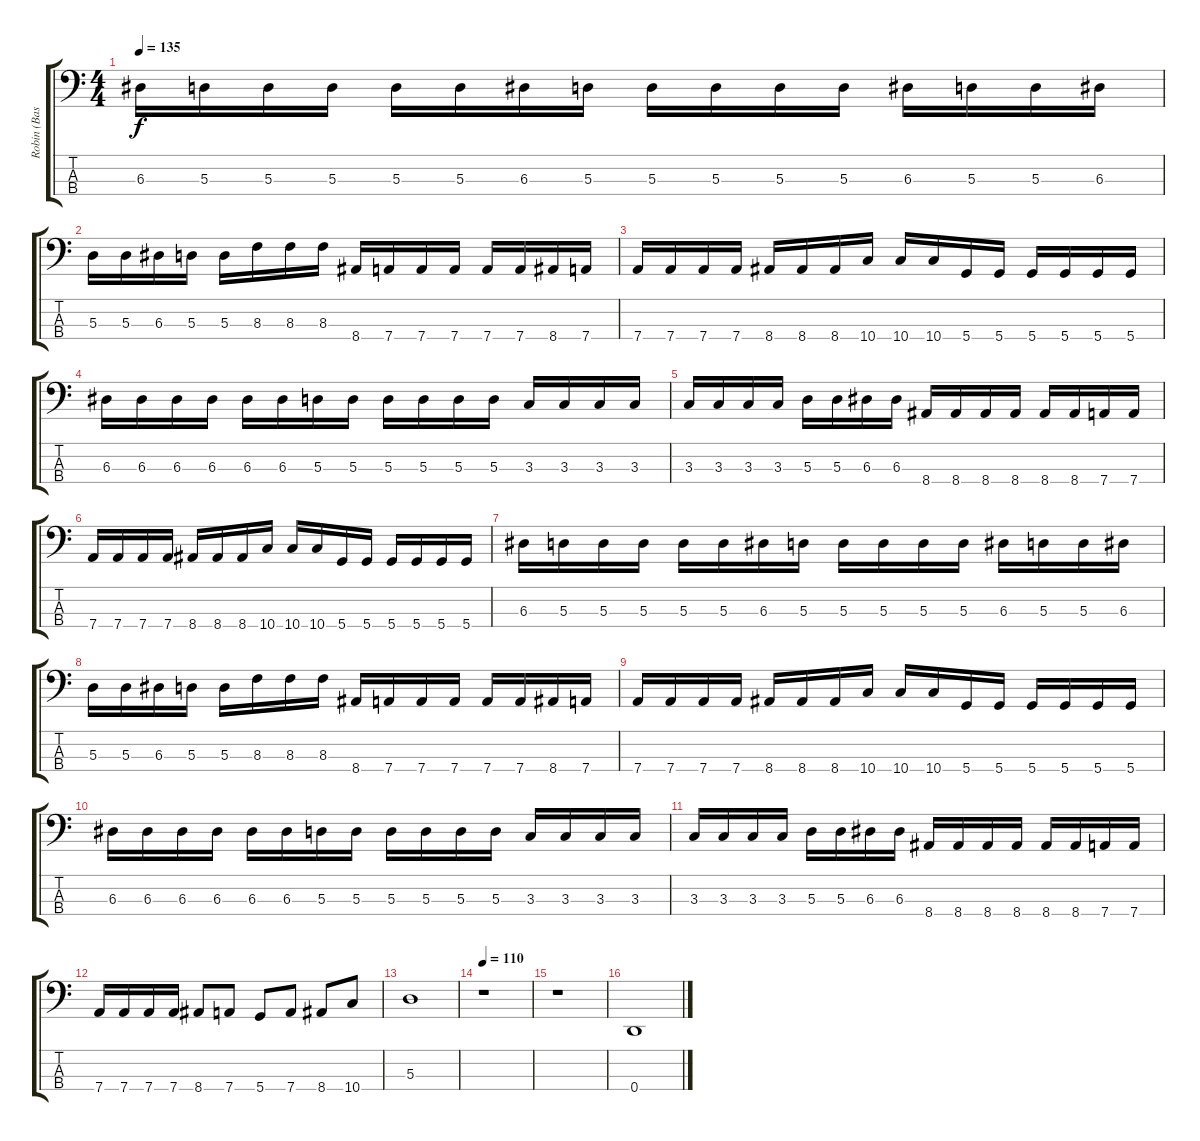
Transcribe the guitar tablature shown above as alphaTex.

\track ("Robin (Bass)" "Robin (Bas") {instrument electricbassfinger}
\staff {score tabs}
\tuning (G2 D2 A1 D1) {hide}
\ts (4 4)
\tempo 135
\clef f4
\ks c
6.3.16{dy f} 5.3.16 5.3.16 5.3.16 5.3.16 5.3.16 6.3.16 5.3.16 5.3.16 5.3.16 5.3.16 5.3.16 6.3.16 5.3.16 5.3.16 6.3.16 |
5.3.16 5.3.16 6.3.16 5.3.16 5.3.16 8.3.16 8.3.16 8.3.16 8.4.16 7.4.16 7.4.16 7.4.16 7.4.16 7.4.16 8.4.16 7.4.16 |
7.4.16 7.4.16 7.4.16 7.4.16 8.4.16 8.4.16 8.4.16 10.4.16 10.4.16 10.4.16 5.4.16 5.4.16 5.4.16 5.4.16 5.4.16 5.4.16 |
6.3.16 6.3.16 6.3.16 6.3.16 6.3.16 6.3.16 5.3.16 5.3.16 5.3.16 5.3.16 5.3.16 5.3.16 3.3.16 3.3.16 3.3.16 3.3.16 |
3.3.16 3.3.16 3.3.16 3.3.16 5.3.16 5.3.16 6.3.16 6.3.16 8.4.16 8.4.16 8.4.16 8.4.16 8.4.16 8.4.16 7.4.16 7.4.16 |
7.4.16 7.4.16 7.4.16 7.4.16 8.4.16 8.4.16 8.4.16 10.4.16 10.4.16 10.4.16 5.4.16 5.4.16 5.4.16 5.4.16 5.4.16 5.4.16 |
6.3.16 5.3.16 5.3.16 5.3.16 5.3.16 5.3.16 6.3.16 5.3.16 5.3.16 5.3.16 5.3.16 5.3.16 6.3.16 5.3.16 5.3.16 6.3.16 |
5.3.16 5.3.16 6.3.16 5.3.16 5.3.16 8.3.16 8.3.16 8.3.16 8.4.16 7.4.16 7.4.16 7.4.16 7.4.16 7.4.16 8.4.16 7.4.16 |
7.4.16 7.4.16 7.4.16 7.4.16 8.4.16 8.4.16 8.4.16 10.4.16 10.4.16 10.4.16 5.4.16 5.4.16 5.4.16 5.4.16 5.4.16 5.4.16 |
6.3.16 6.3.16 6.3.16 6.3.16 6.3.16 6.3.16 5.3.16 5.3.16 5.3.16 5.3.16 5.3.16 5.3.16 3.3.16 3.3.16 3.3.16 3.3.16 |
3.3.16 3.3.16 3.3.16 3.3.16 5.3.16 5.3.16 6.3.16 6.3.16 8.4.16 8.4.16 8.4.16 8.4.16 8.4.16 8.4.16 7.4.16 7.4.16 |
7.4.16 7.4.16 7.4.16 7.4.16 8.4.8 7.4.8 5.4.8 7.4.8 8.4.8 10.4.8 |
5.3.1 |
\tempo 110
r.1 |
r.1 |
0.4.1
